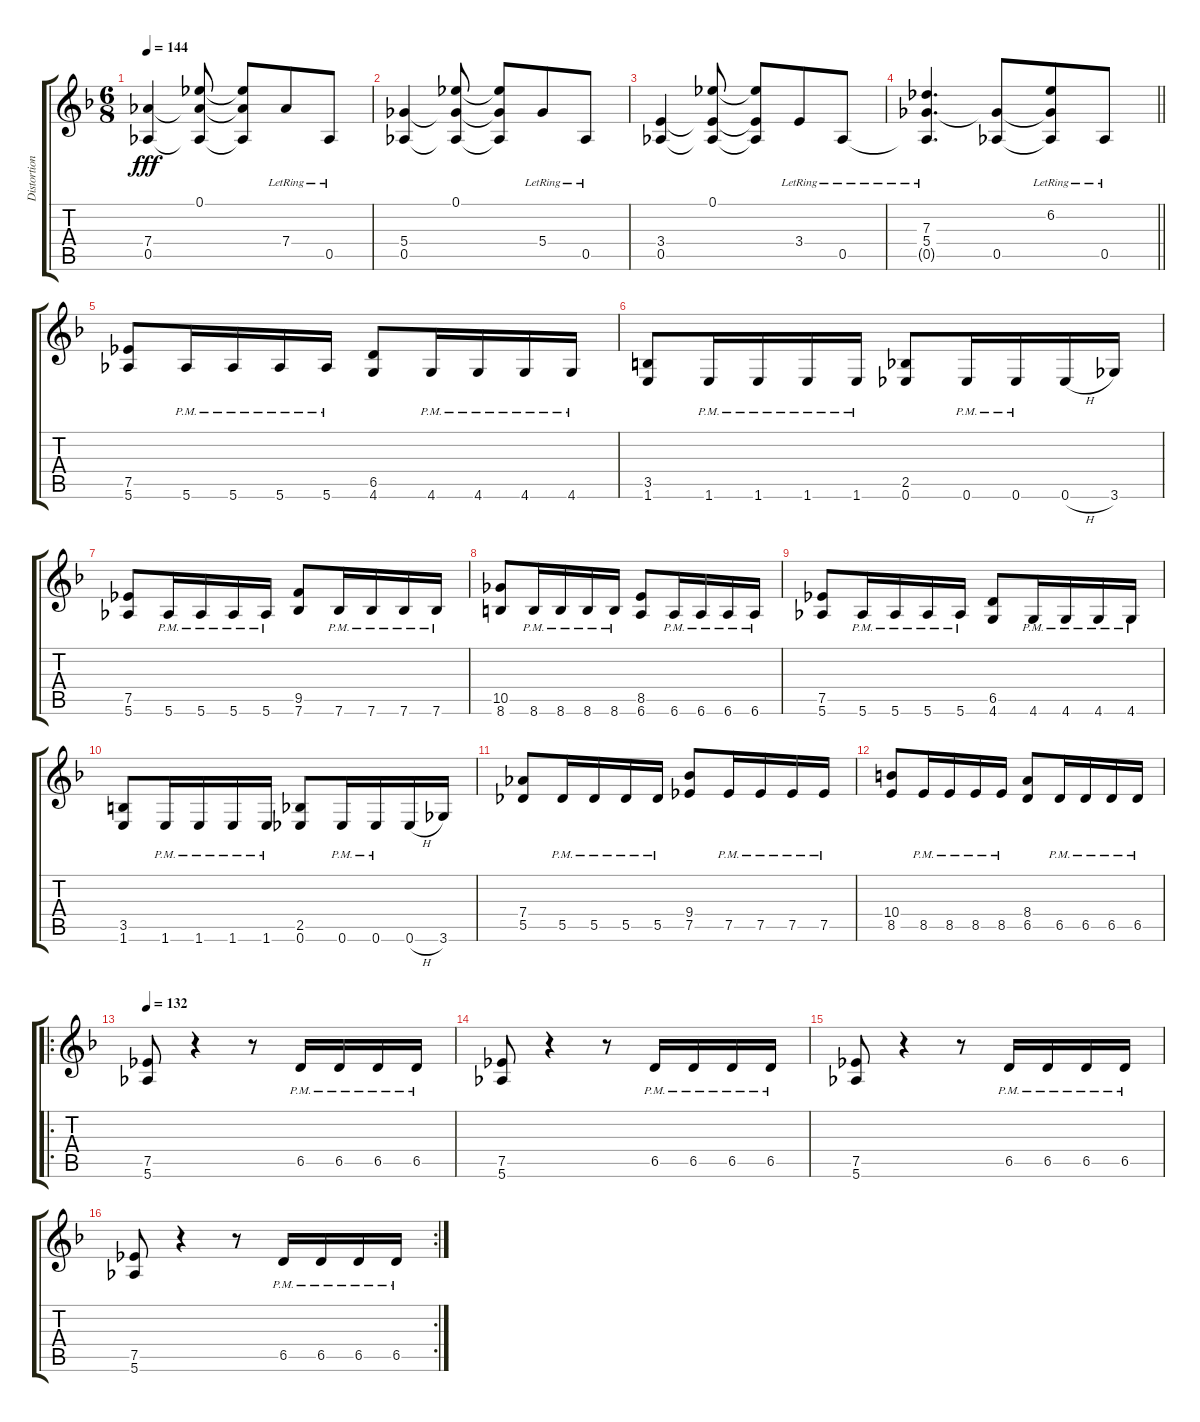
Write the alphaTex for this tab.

\track ("Distortion Guitar" "Distortion") {instrument overdrivenguitar}
\staff {score tabs}
\tuning (Eb4 Bb3 Gb3 Db3 Ab2 Eb2) {hide}
\ts (6 8)
\tempo 144
\clef g2
\ks f
(7.4 0.5).4{dy fff} (0.1 7.4{t} 0.5{t}).8 (0.1{t} 7.4{t} 0.5{t}).8 7.4{lr}.8 0.5{lr}.8 |
(5.4 0.5).4 (0.1 5.4{t} 0.5{t}).8 (0.1{t} 5.4{t} 0.5{t}).8 5.4{lr}.8 0.5{lr}.8 |
(3.4 0.5).4 (0.1 3.4{t} 0.5{t}).8 (0.1{t} 3.4{t} 0.5{t}).8 3.4{lr}.8 0.5{lr}.8 |
\barLineRight lightlight
(7.3{lr} 5.4{lr} 0.5{t}).4{d} (5.4{t} 0.5).8 (6.2{lr} 5.4{t} 0.5{t}).8 0.5{lr}.8 |
(7.5 5.6).8 5.6{pm}.16 5.6{pm}.16 5.6{pm}.16 5.6{pm}.16 (6.5 4.6).8 4.6{pm}.16 4.6{pm}.16 4.6{pm}.16 4.6{pm}.16 |
(3.5 1.6).8 1.6{pm}.16 1.6{pm}.16 1.6{pm}.16 1.6{pm}.16 (2.5 0.6).8 0.6{pm}.16 0.6{pm}.16 0.6{h}.16 3.6.16 |
(7.5 5.6).8 5.6{pm}.16 5.6{pm}.16 5.6{pm}.16 5.6{pm}.16 (9.5 7.6).8 7.6{pm}.16 7.6{pm}.16 7.6{pm}.16 7.6{pm}.16 |
(10.5 8.6).8 8.6{pm}.16 8.6{pm}.16 8.6{pm}.16 8.6{pm}.16 (8.5 6.6).8 6.6{pm}.16 6.6{pm}.16 6.6{pm}.16 6.6{pm}.16 |
(7.5 5.6).8 5.6{pm}.16 5.6{pm}.16 5.6{pm}.16 5.6{pm}.16 (6.5 4.6).8 4.6{pm}.16 4.6{pm}.16 4.6{pm}.16 4.6{pm}.16 |
(3.5 1.6).8 1.6{pm}.16 1.6{pm}.16 1.6{pm}.16 1.6{pm}.16 (2.5 0.6).8 0.6{pm}.16 0.6{pm}.16 0.6{h}.16 3.6.16 |
(7.4 5.5).8 5.5{pm}.16 5.5{pm}.16 5.5{pm}.16 5.5{pm}.16 (9.4 7.5).8 7.5{pm}.16 7.5{pm}.16 7.5{pm}.16 7.5{pm}.16 |
(10.4 8.5).8 8.5{pm}.16 8.5{pm}.16 8.5{pm}.16 8.5{pm}.16 (8.4 6.5).8 6.5{pm}.16 6.5{pm}.16 6.5{pm}.16 6.5{pm}.16 |
\ro
\tempo 132
(7.5 5.6).8 r.4 r.8 6.5{pm}.16 6.5{pm}.16 6.5{pm}.16 6.5{pm}.16 |
(7.5 5.6).8 r.4 r.8 6.5{pm}.16 6.5{pm}.16 6.5{pm}.16 6.5{pm}.16 |
(7.5 5.6).8 r.4 r.8 6.5{pm}.16 6.5{pm}.16 6.5{pm}.16 6.5{pm}.16 |
\rc 2
(7.5 5.6).8 r.4 r.8 6.5{pm}.16 6.5{pm}.16 6.5{pm}.16 6.5{pm}.16
